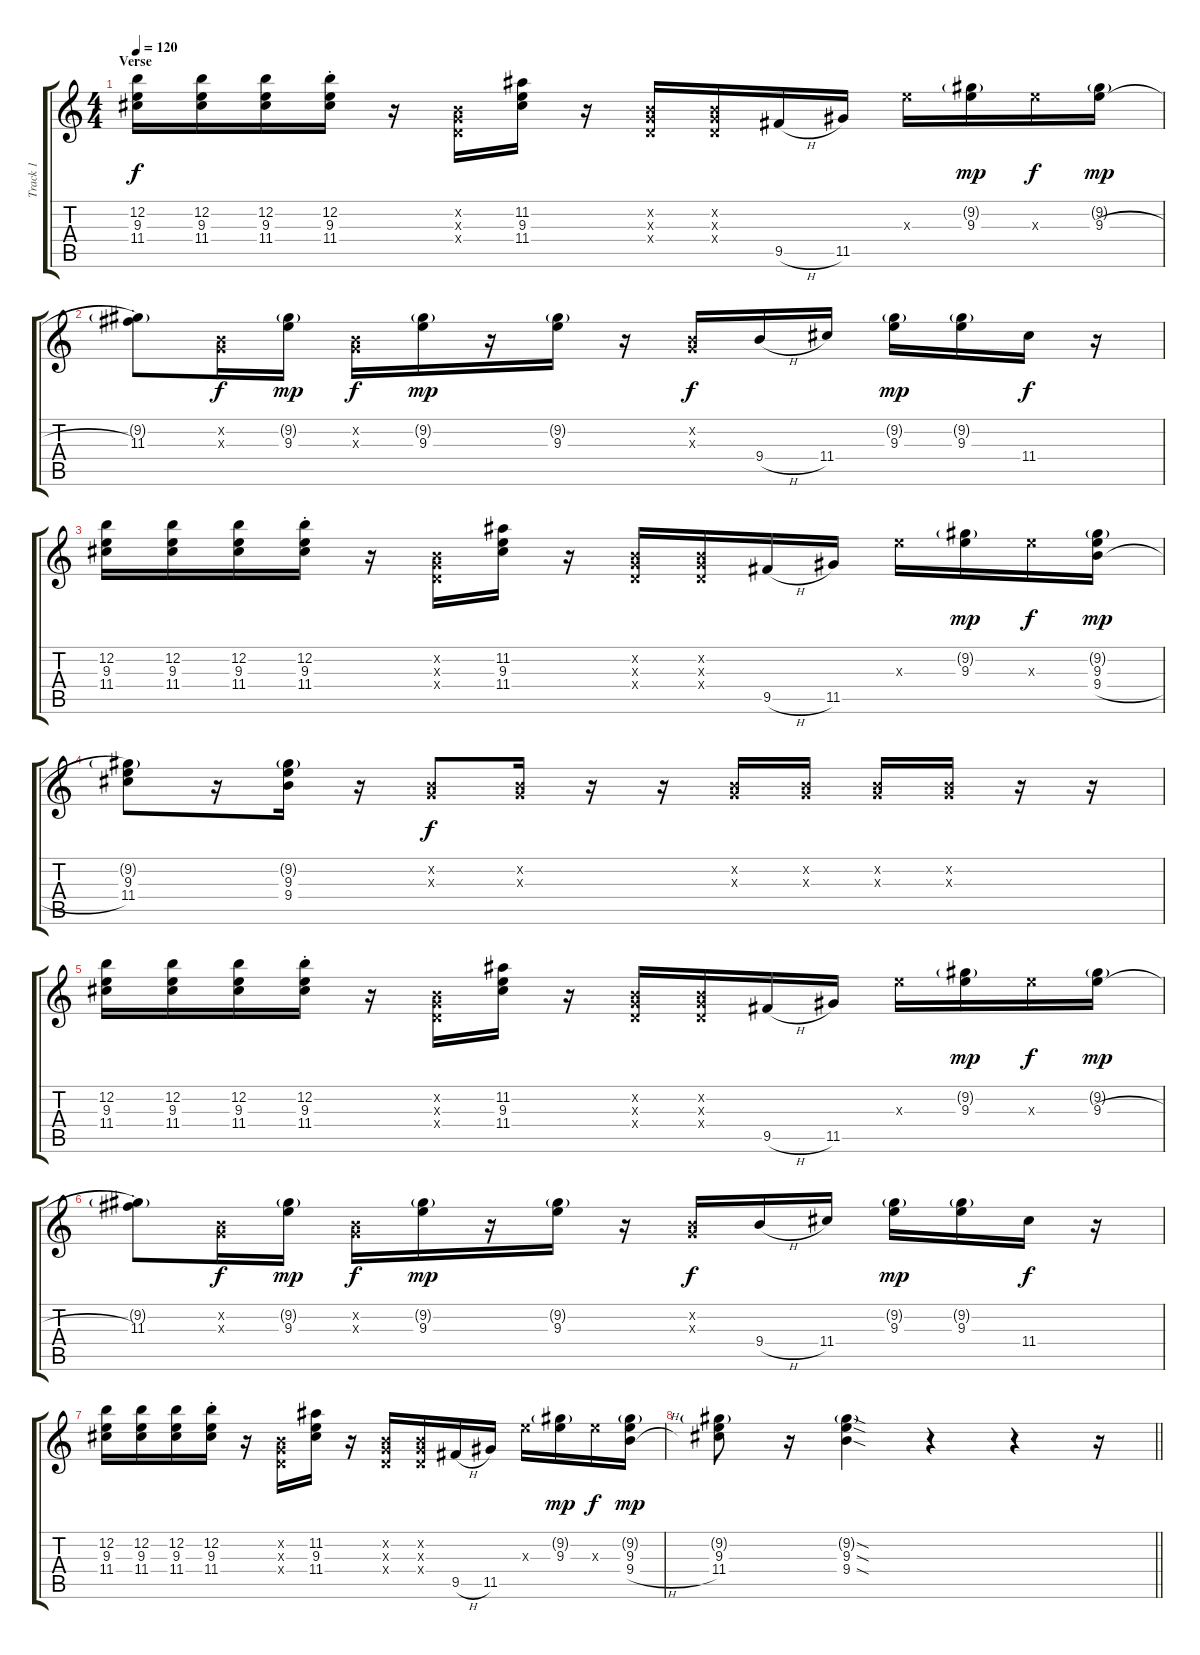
\track ("Track 1" "Track 1") {instrument overdrivenguitar}
\staff {score tabs}
\tuning (E4 B3 G3 D3 A2 E2) {hide}
\ts (4 4)
\section ("" "Verse")
\tempo 120
\clef g2
\ks c
(12.2 9.3 11.4).16{dy f} (12.2 9.3 11.4).16 (12.2 9.3 11.4).16 (12.2 9.3 11.4{st}).16 r.16 (0.2{x} 0.3{x} 0.4{x}).16 (11.2 9.3 11.4).16 r.16 (0.2{x} 0.3{x} 0.4{x}).16 (0.2{x} 0.3{x} 0.4{x}).16 9.5{h}.16 11.5.16 9.3{x}.16 (9.2{g} 9.3).16{dy mp} 9.3{x}.16{dy f} (9.2{g} 9.3{h}).16{dy mp} |
(9.2{g} 11.3{st}).8 (0.2{x} 0.3{x}).16{dy f} (9.2{g} 9.3).16{dy mp} (0.2{x} 0.3{x}).16{dy f} (9.2{g} 9.3).16{dy mp} r.16 (9.2{g} 9.3).16 r.16 (0.2{x} 0.3{x}).16{dy f} 9.4{h}.16 11.4.16 (9.2{g} 9.3).16{dy mp} (9.2{g} 9.3).16 11.4.16{dy f} r.16 |
(12.2 9.3 11.4).16 (12.2 9.3 11.4).16 (12.2 9.3 11.4).16 (12.2 9.3 11.4{st}).16 r.16 (0.2{x} 0.3{x} 0.4{x}).16 (11.2 9.3 11.4).16 r.16 (0.2{x} 0.3{x} 0.4{x}).16 (0.2{x} 0.3{x} 0.4{x}).16 9.5{h}.16 11.5.16 9.3{x}.16 (9.2{g} 9.3).16{dy mp} 9.3{x}.16{dy f} (9.2{g} 9.3 9.4{h}).16{dy mp} |
(9.2{g} 9.3 11.4).8 r.16 (9.2{g} 9.3 9.4).16 r.16 (0.2{x} 0.3{x}).8{dy f} (0.2{x} 0.3{x}).16 r.16 r.16 (0.2{x} 0.3{x}).16 (0.2{x} 0.3{x}).16 (0.2{x} 0.3{x}).16 (0.2{x} 0.3{x}).16 r.16 r.16 |
(12.2 9.3 11.4).16 (12.2 9.3 11.4).16 (12.2 9.3 11.4).16 (12.2 9.3 11.4{st}).16 r.16 (0.2{x} 0.3{x} 0.4{x}).16 (11.2 9.3 11.4).16 r.16 (0.2{x} 0.3{x} 0.4{x}).16 (0.2{x} 0.3{x} 0.4{x}).16 9.5{h}.16 11.5.16 9.3{x}.16 (9.2{g} 9.3).16{dy mp} 9.3{x}.16{dy f} (9.2{g} 9.3{h}).16{dy mp} |
(9.2{g} 11.3{st}).8 (0.2{x} 0.3{x}).16{dy f} (9.2{g} 9.3).16{dy mp} (0.2{x} 0.3{x}).16{dy f} (9.2{g} 9.3).16{dy mp} r.16 (9.2{g} 9.3).16 r.16 (0.2{x} 0.3{x}).16{dy f} 9.4{h}.16 11.4.16 (9.2{g} 9.3).16{dy mp} (9.2{g} 9.3).16 11.4.16{dy f} r.16 |
(12.2 9.3 11.4).16 (12.2 9.3 11.4).16 (12.2 9.3 11.4).16 (12.2 9.3 11.4{st}).16 r.16 (0.2{x} 0.3{x} 0.4{x}).16 (11.2 9.3 11.4).16 r.16 (0.2{x} 0.3{x} 0.4{x}).16 (0.2{x} 0.3{x} 0.4{x}).16 9.5{h}.16 11.5.16 9.3{x}.16 (9.2{g} 9.3).16{dy mp} 9.3{x}.16{dy f} (9.2{g} 9.3 9.4{h}).16{dy mp} |
\barLineRight lightlight
(9.2{g} 9.3 11.4).8 r.16 (9.2{sod g} 9.3{sod} 9.4{sod}).4 r.4 r.4 r.16
